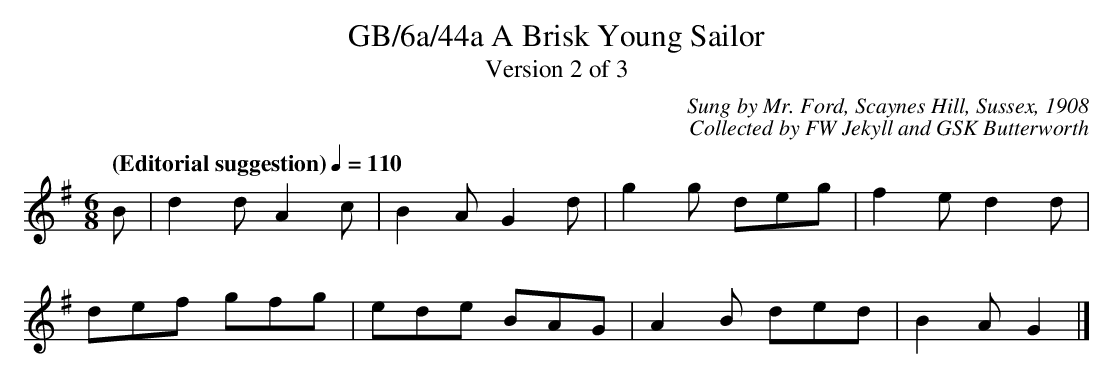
X:1
T:GB/6a/44a A Brisk Young Sailor
T:Version 2 of 3
C:Sung by Mr. Ford, Scaynes Hill, Sussex, 1908
C:Collected by FW Jekyll and GSK Butterworth
M:6/8
L:1/8
Q:"(Editorial suggestion)" 1/4=110
K:G
B | d2 d A2 c | B2 A G2 d | g2 g deg | f2 e d2 d |
def gfg | ede BAG | A2 B ded | B2 A G2 |]
